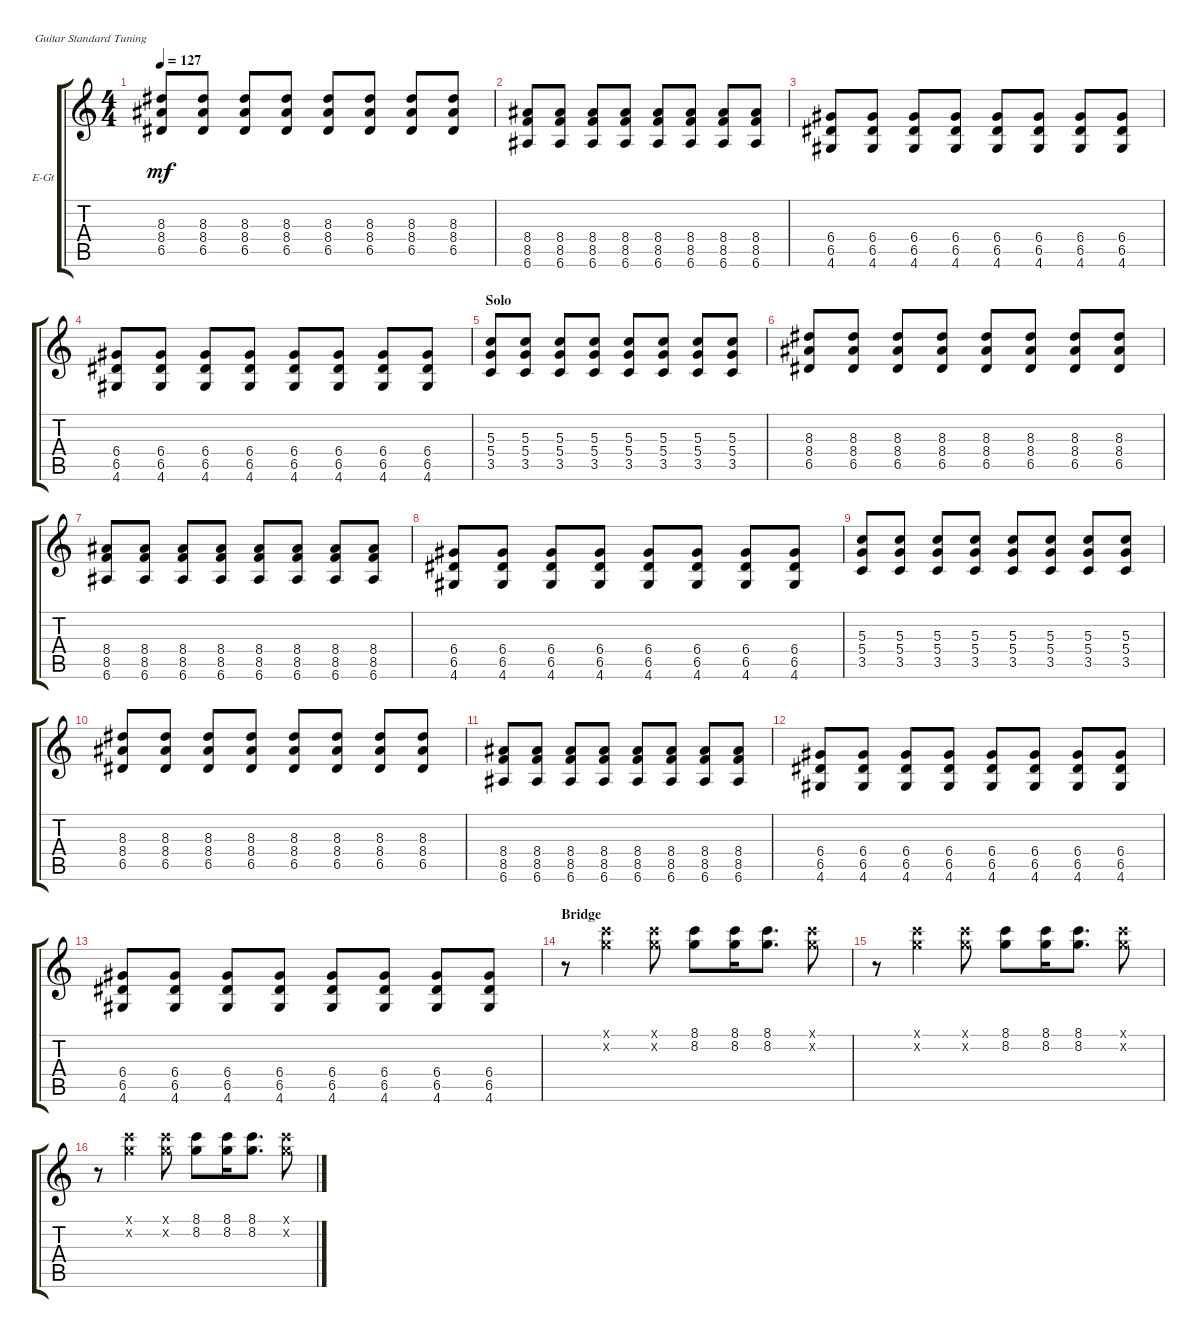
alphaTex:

\defaultSystemsLayout 4
\bracketExtendMode groupsimilarinstruments
\firstSystemTrackNameOrientation horizontal
\otherSystemsTrackNameOrientation horizontal
\track ("Electric Guitar" "E-Gt") {instrument distortionguitar}
\staff {score tabs}
\tuning (E4 B3 G3 D3 A2 E2)
\ts (4 4)
\tempo 127
\clef g2
\ks c
(6.5 8.4 8.3).8{dy mf} (6.5 8.4 8.3).8 (6.5 8.4 8.3).8 (6.5 8.4 8.3).8 (6.5 8.4 8.3).8 (6.5 8.4 8.3).8 (6.5 8.4 8.3).8 (6.5 8.4 8.3).8 |
(6.6 8.5 8.4).8 (6.6 8.5 8.4).8 (6.6 8.5 8.4).8 (6.6 8.5 8.4).8 (6.6 8.5 8.4).8 (6.6 8.5 8.4).8 (6.6 8.5 8.4).8 (6.6 8.5 8.4).8 |
(4.6 6.5 6.4).8 (4.6 6.5 6.4).8 (4.6 6.5 6.4).8 (4.6 6.5 6.4).8 (4.6 6.5 6.4).8 (4.6 6.5 6.4).8 (4.6 6.5 6.4).8 (4.6 6.5 6.4).8 |
(4.6 6.5 6.4).8 (4.6 6.5 6.4).8 (4.6 6.5 6.4).8 (4.6 6.5 6.4).8 (4.6 6.5 6.4).8 (4.6 6.5 6.4).8 (4.6 6.5 6.4).8 (4.6 6.5 6.4).8 |
\section ("" "Solo")
(3.5 5.4 5.3).8 (3.5 5.4 5.3).8 (3.5 5.4 5.3).8 (3.5 5.4 5.3).8 (3.5 5.4 5.3).8 (3.5 5.4 5.3).8 (3.5 5.4 5.3).8 (3.5 5.4 5.3).8 |
(6.5 8.4 8.3).8 (6.5 8.4 8.3).8 (6.5 8.4 8.3).8 (6.5 8.4 8.3).8 (6.5 8.4 8.3).8 (6.5 8.4 8.3).8 (6.5 8.4 8.3).8 (6.5 8.4 8.3).8 |
(6.6 8.5 8.4).8 (6.6 8.5 8.4).8 (6.6 8.5 8.4).8 (6.6 8.5 8.4).8 (6.6 8.5 8.4).8 (6.6 8.5 8.4).8 (6.6 8.5 8.4).8 (6.6 8.5 8.4).8 |
(4.6 6.5 6.4).8 (4.6 6.5 6.4).8 (4.6 6.5 6.4).8 (4.6 6.5 6.4).8 (4.6 6.5 6.4).8 (4.6 6.5 6.4).8 (4.6 6.5 6.4).8 (4.6 6.5 6.4).8 |
(3.5 5.4 5.3).8 (3.5 5.4 5.3).8 (3.5 5.4 5.3).8 (3.5 5.4 5.3).8 (3.5 5.4 5.3).8 (3.5 5.4 5.3).8 (3.5 5.4 5.3).8 (3.5 5.4 5.3).8 |
(6.5 8.4 8.3).8 (6.5 8.4 8.3).8 (6.5 8.4 8.3).8 (6.5 8.4 8.3).8 (6.5 8.4 8.3).8 (6.5 8.4 8.3).8 (6.5 8.4 8.3).8 (6.5 8.4 8.3).8 |
(6.6 8.5 8.4).8 (6.6 8.5 8.4).8 (6.6 8.5 8.4).8 (6.6 8.5 8.4).8 (6.6 8.5 8.4).8 (6.6 8.5 8.4).8 (6.6 8.5 8.4).8 (6.6 8.5 8.4).8 |
(4.6 6.5 6.4).8 (4.6 6.5 6.4).8 (4.6 6.5 6.4).8 (4.6 6.5 6.4).8 (4.6 6.5 6.4).8 (4.6 6.5 6.4).8 (4.6 6.5 6.4).8 (4.6 6.5 6.4).8 |
(4.6 6.5 6.4).8 (4.6 6.5 6.4).8 (4.6 6.5 6.4).8 (4.6 6.5 6.4).8 (4.6 6.5 6.4).8 (4.6 6.5 6.4).8 (4.6 6.5 6.4).8 (4.6 6.5 6.4).8 |
\section ("" "Bridge")
r.8 (8.2{x} 8.1{x}).4 (8.1{x} 8.2{x}).8 (8.1 8.2).8 (8.2 8.1).16 (8.2 8.1).8{d} (8.1{x} 8.2{x}).8 |
r.8 (8.2{x} 8.1{x}).4 (8.1{x} 8.2{x}).8 (8.1 8.2).8 (8.2 8.1).16 (8.2 8.1).8{d} (8.1{x} 8.2{x}).8 |
r.8 (8.2{x} 8.1{x}).4 (8.1{x} 8.2{x}).8 (8.1 8.2).8 (8.2 8.1).16 (8.2 8.1).8{d} (8.1{x} 8.2{x}).8
